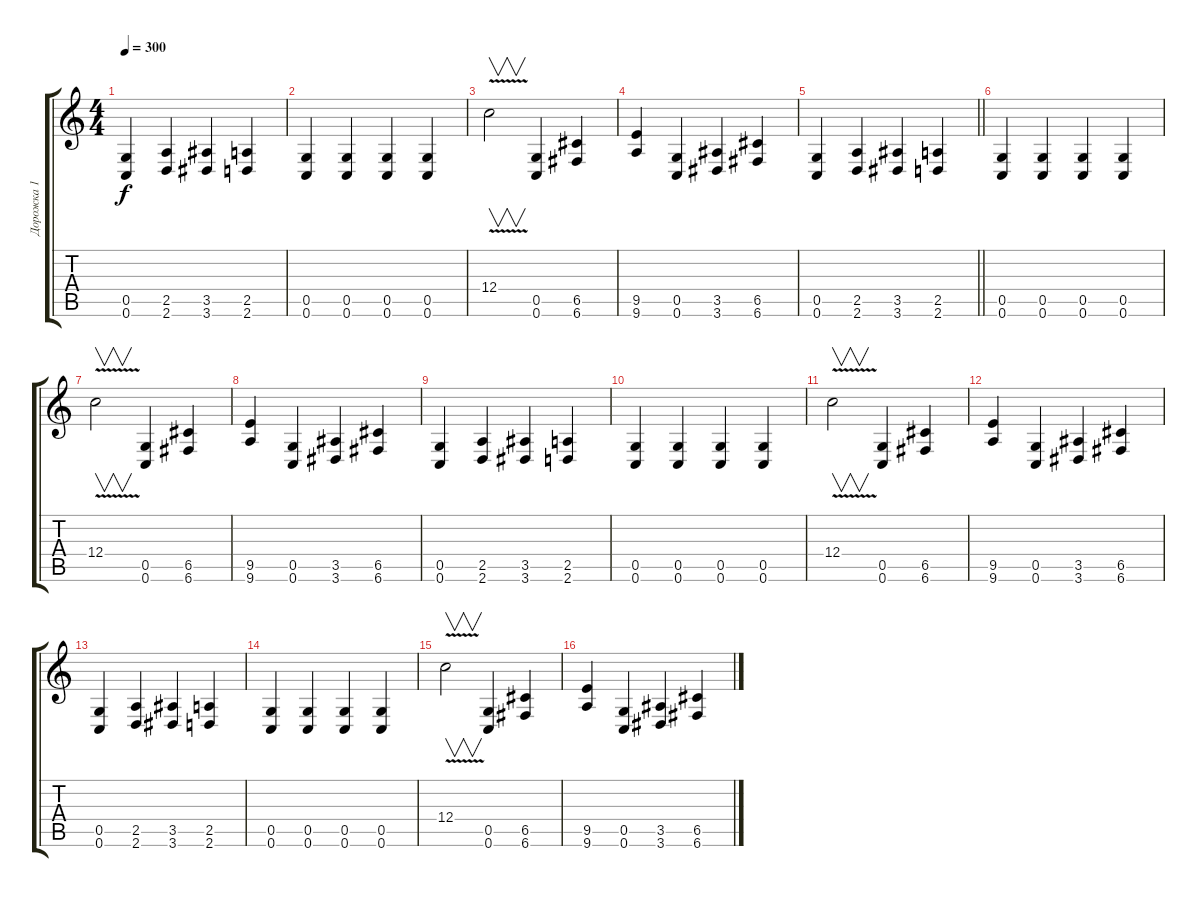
\track ("Дорожка 1" "Дорожка 1") {instrument distortionguitar}
\staff {score tabs}
\tuning (D4 A3 F3 C3 G2 C2) {hide}
\ts (4 4)
\tempo 300
\clef g2
\ks c
(0.5 0.6).4{dy f} (2.5 2.6).4 (3.5 3.6).4 (2.5 2.6).4 |
(0.5 0.6).4 (0.5 0.6).4 (0.5 0.6).4 (0.5 0.6).4 |
12.4{v}.2{v} (0.5 0.6).4 (6.5 6.6).4 |
(9.5 9.6).4 (0.5 0.6).4 (3.5 3.6).4 (6.5 6.6).4 |
\barLineRight lightlight
(0.5 0.6).4 (2.5 2.6).4 (3.5 3.6).4 (2.5 2.6).4 |
(0.5 0.6).4 (0.5 0.6).4 (0.5 0.6).4 (0.5 0.6).4 |
12.4{v}.2{v} (0.5 0.6).4 (6.5 6.6).4 |
(9.5 9.6).4 (0.5 0.6).4 (3.5 3.6).4 (6.5 6.6).4 |
(0.5 0.6).4 (2.5 2.6).4 (3.5 3.6).4 (2.5 2.6).4 |
(0.5 0.6).4 (0.5 0.6).4 (0.5 0.6).4 (0.5 0.6).4 |
12.4{v}.2{v} (0.5 0.6).4 (6.5 6.6).4 |
(9.5 9.6).4 (0.5 0.6).4 (3.5 3.6).4 (6.5 6.6).4 |
(0.5 0.6).4 (2.5 2.6).4 (3.5 3.6).4 (2.5 2.6).4 |
(0.5 0.6).4 (0.5 0.6).4 (0.5 0.6).4 (0.5 0.6).4 |
12.4{v}.2{v} (0.5 0.6).4 (6.5 6.6).4 |
(9.5 9.6).4 (0.5 0.6).4 (3.5 3.6).4 (6.5 6.6).4
